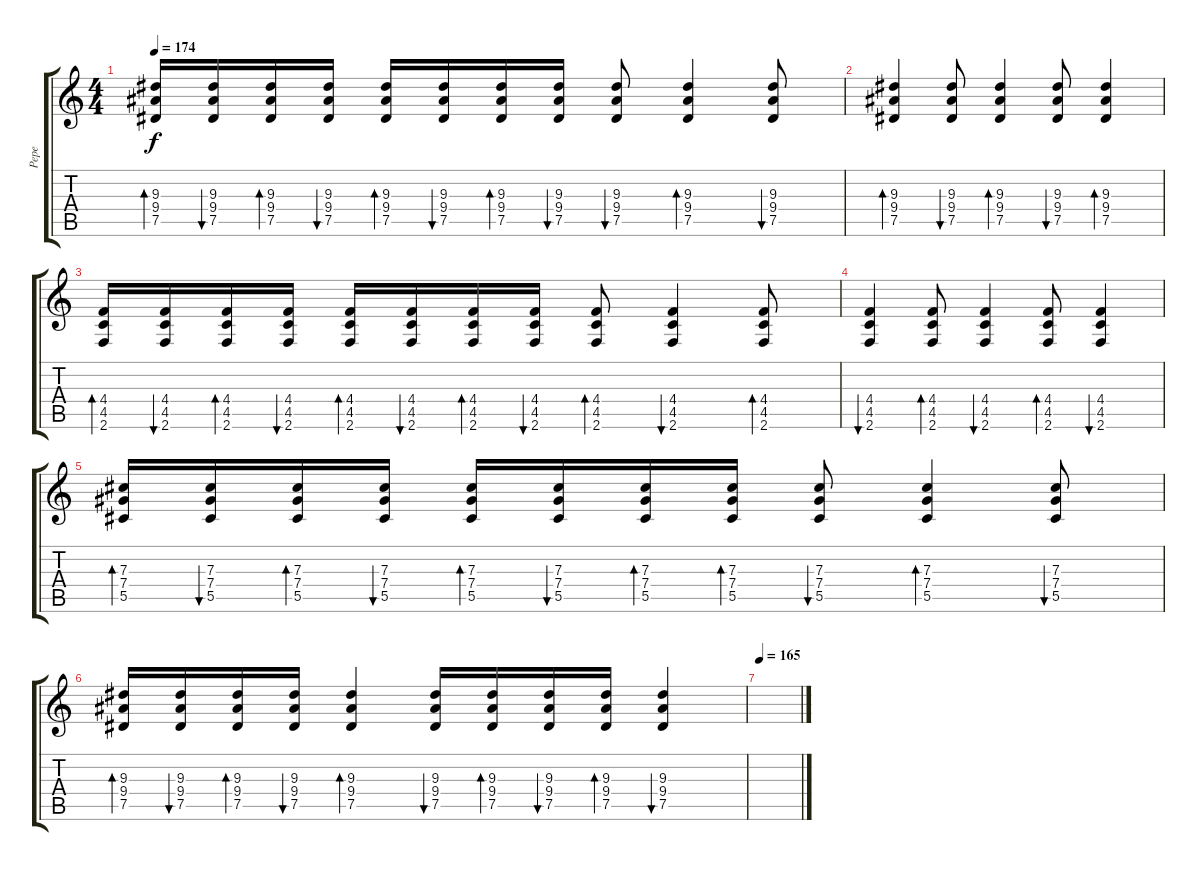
\track ("Pepe" "Pepe") {instrument overdrivenguitar}
\staff {score tabs}
\tuning (Eb4 Bb3 Gb3 Db3 Ab2 Eb2) {hide}
\ts (4 4)
\tempo 174
\clef g2
\ks c
(9.3 9.4 7.5).16{bd 60 dy f} (9.3 9.4 7.5).16{bu 60} (9.3 9.4 7.5).16{bd 60} (9.3 9.4 7.5).16{bu 60} (9.3 9.4 7.5).16{bd 60} (9.3 9.4 7.5).16{bu 60} (9.3 9.4 7.5).16{bd 60} (9.3 9.4 7.5).16{bu 60} (9.3 9.4 7.5).8{bu 60} (9.3 9.4 7.5).4{bd 60} (9.3 9.4 7.5).8{bu 60} |
(9.3 9.4 7.5).4{bd 60} (9.3 9.4 7.5).8{bu 60} (9.3 9.4 7.5).4{bd 60} (9.3 9.4 7.5).8{bu 60} (9.3 9.4 7.5).4{bd 60} |
(4.4 4.5 2.6).16{bd 60} (4.4 4.5 2.6).16{bu 60} (4.4 4.5 2.6).16{bd 60} (4.4 4.5 2.6).16{bu 60} (4.4 4.5 2.6).16{bd 60} (4.4 4.5 2.6).16{bu 60} (4.4 4.5 2.6).16{bd 60} (4.4 4.5 2.6).16{bu 60} (4.4 4.5 2.6).8{bd 60} (4.4 4.5 2.6).4{bu 60} (4.4 4.5 2.6).8{bd 60} |
(4.4 4.5 2.6).4{bu 60} (4.4 4.5 2.6).8{bd 60} (4.4 4.5 2.6).4{bu 60} (4.4 4.5 2.6).8{bd 60} (4.4 4.5 2.6).4{bu 60} |
(7.3 7.4 5.5).16{bd 60} (7.3 7.4 5.5).16{bu 60} (7.3 7.4 5.5).16{bd 60} (7.3 7.4 5.5).16{bu 60} (7.3 7.4 5.5).16{bd 60} (7.3 7.4 5.5).16{bu 60} (7.3 7.4 5.5).16{bd 60} (7.3 7.4 5.5).16{bd 60} (7.3 7.4 5.5).8{bu 60} (7.3 7.4 5.5).4{bd 60} (7.3 7.4 5.5).8{bu 60} |
(9.3 9.4 7.5).16{bd 60} (9.3 9.4 7.5).16{bu 60} (9.3 9.4 7.5).16{bd 60} (9.3 9.4 7.5).16{bu 60} (9.3 9.4 7.5).4{bd 60} (9.3 9.4 7.5).16{bu 60} (9.3 9.4 7.5).16{bd 60} (9.3 9.4 7.5).16{bu 60} (9.3 9.4 7.5).16{bd 60} (9.3 9.4 7.5).4{bu 60} |
\tempo 165
